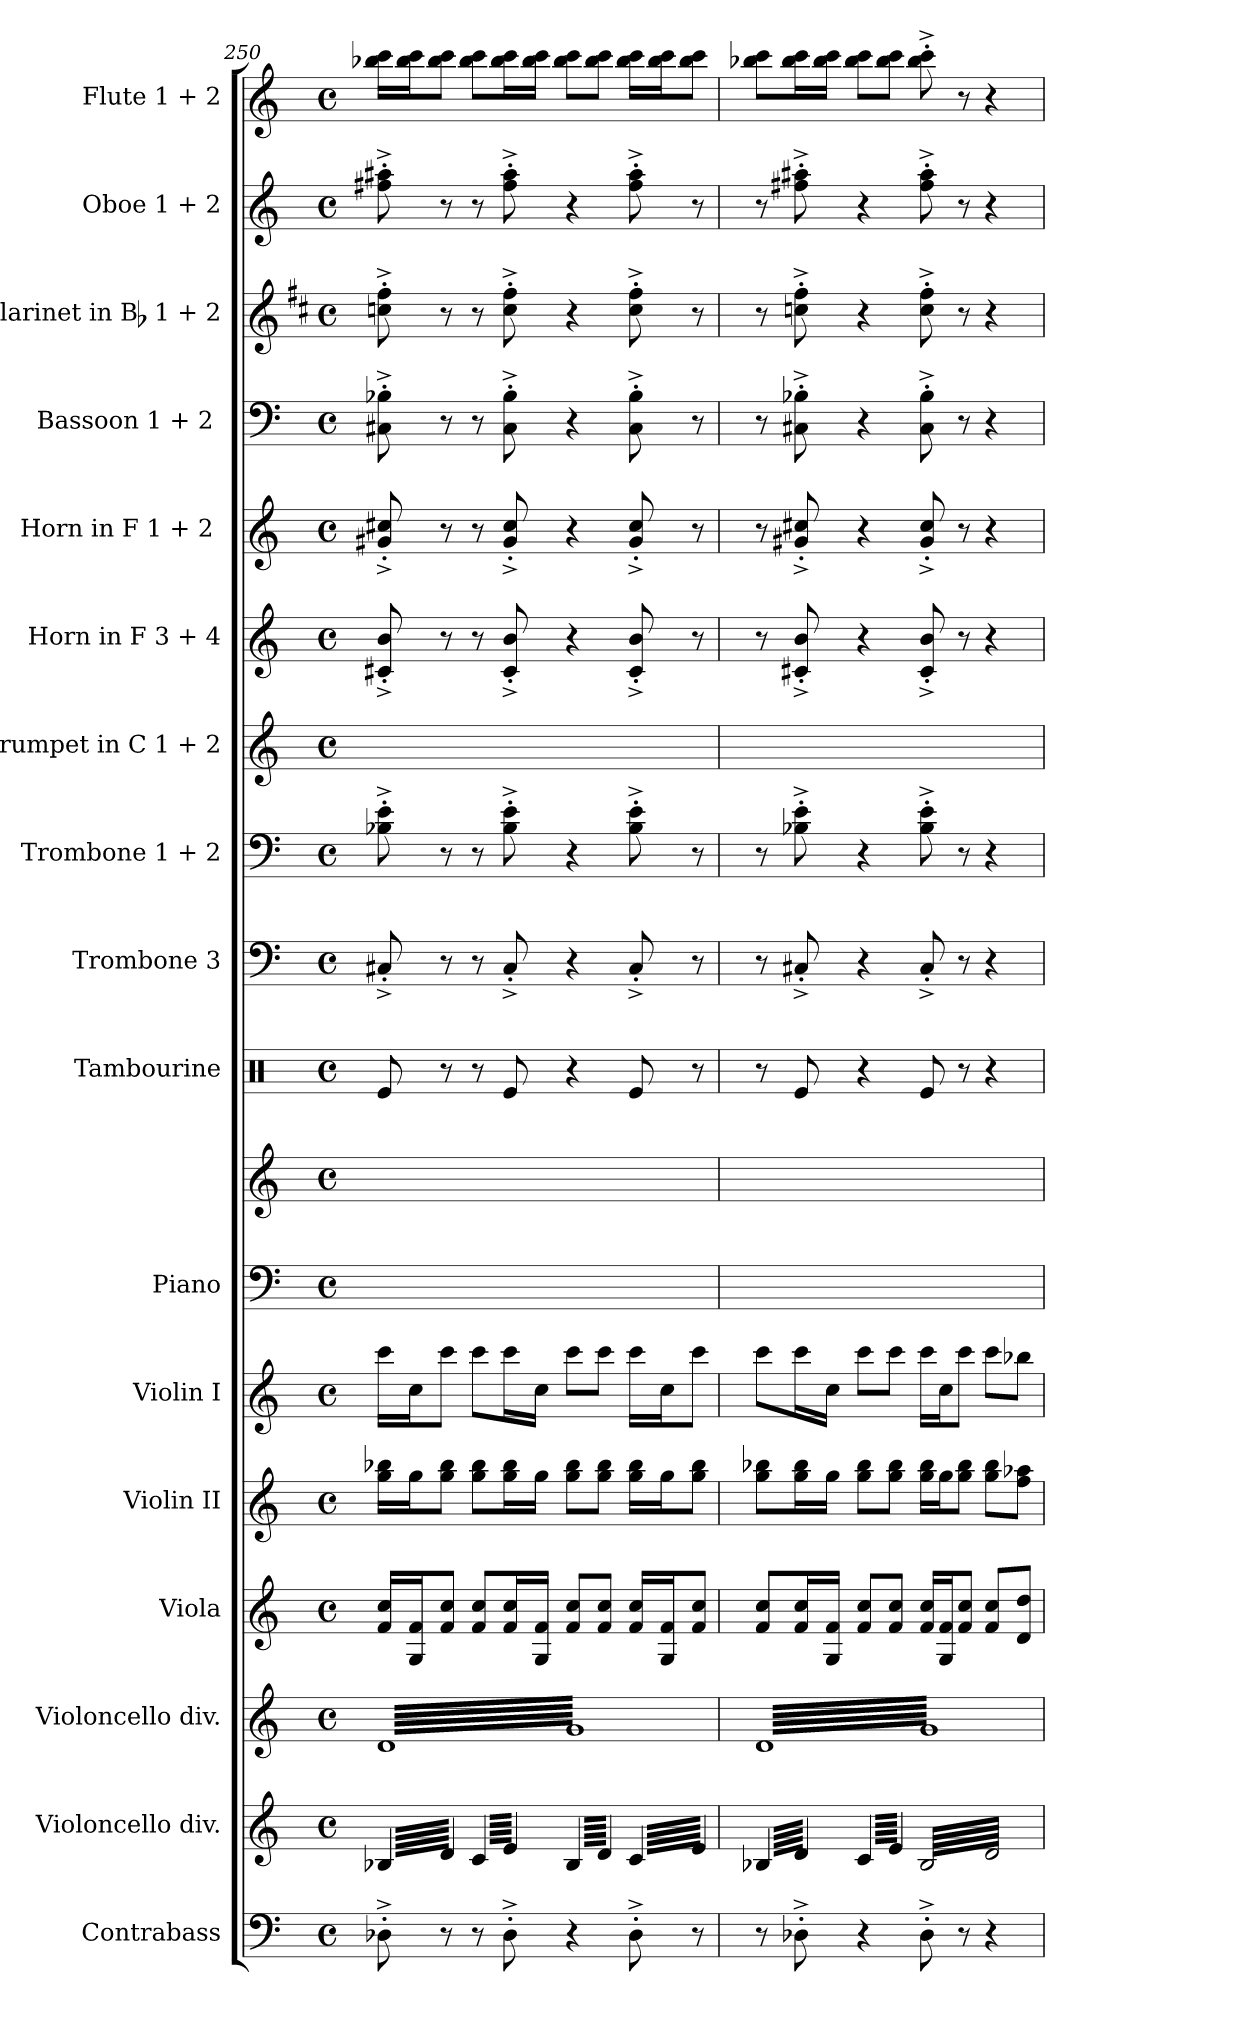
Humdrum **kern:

**kern	**kern	**kern	**kern	**kern	**kern	**kern	**kern	**kern	**kern	**kern	**kern	**kern	**kern	**kern	**kern	**kern	**kern
*part17	*part16	*part15	*part14	*part13	*part12	*part11	*part11	*part10	*part9	*part8	*part7	*part6	*part5	*part4	*part3	*part2	*part1
*staff18	*staff17	*staff16	*staff15	*staff14	*staff13	*staff12	*staff11	*staff10	*staff9	*staff8	*staff7	*staff6	*staff5	*staff4	*staff3	*staff2	*staff1
*I"Contrabass	*I"Violoncello div.	*I"Violoncello div.	*I"Viola	*I"Violin II	*I"Violin I	*I"Piano	*	*I"Tambourine	*I"Trombone 3	*I"Trombone 1 + 2	*I"Trumpet in C 1 + 2	*I"Horn in F 3  + 4	*I"Horn in F 1  + 2 	*I"Bassoon 1  + 2 	*I"Clarinet in Bb 1 + 2	*I"Oboe 1 + 2	*I"Flute 1 + 2
*I'Cb.	*I'Vc.	*I'Vc.	*I'Vla.	*I'Vln. II	*I'Vln. I	*I'Pno.	*	*I'Tamb.	*I'Tbn. 3	*I'Tbn. 1 + 2	*	*I'Hn. 3  + 4	*I'Hn. 1 + 2	*I'Bsn. 1  + 2	*I'Cl. 1 + 2	*I'Ob. 1 + 2	*I'Fl. 1 + 2
*clefF4	*clefG2	*clefG2	*clefG2	*clefG2	*clefG2	*clefF4	*clefG2	*clefX	*clefF4	*clefF4	*clefG2	*clefG2	*clefG2	*clefF4	*clefG2	*clefG2	*clefG2
*ITrd7c12	*	*	*	*	*	*	*	*	*	*	*	*ITrd4c7	*ITrd4c7	*	*ITrd1c2	*	*
*k[]	*k[]	*k[]	*k[]	*k[]	*k[]	*k[]	*k[]	*k[]	*k[]	*k[]	*k[]	*k[b-]	*k[b-]	*k[]	*k[]	*k[]	*k[]
*C:	*C:	*C:	*C:	*C:	*C:	*C:	*C:	*C:	*C:	*C:	*C:	*F:	*F:	*C:	*C:	*C:	*C:
*M4/4	*M4/4	*M4/4	*M4/4	*M4/4	*M4/4	*M4/4	*M4/4	*M4/4	*M4/4	*M4/4	*M4/4	*M4/4	*M4/4	*M4/4	*M4/4	*M4/4	*M4/4
*met(c)	*met(c)	*met(c)	*met(c)	*met(c)	*met(c)	*met(c)	*met(c)	*met(c)	*met(c)	*met(c)	*met(c)	*met(c)	*met(c)	*met(c)	*met(c)	*met(c)	*met(c)
=250	=250	=250	=250	=250	=250	=250	=250	=250	=250	=250	=250	=250	=250	=250	=250	=250	=250
*	*tremolo	*	*	*	*	*	*	*	*	*	*	*	*	*	*	*	*
*	*	*tremolo	*	*	*	*	*	*	*	*	*	*	*	*	*	*	*
8DD-X'^	(64B-XLLLL	(64dLLLL	16f 16ccLL	16gg 16bb-XLL	16cccLL	8ryy	8ryy	8Re/	8C#X'^	8B-X'^ 8e'^	8ryy	8F#X'^ 8e'^	8c#X'^ 8f#X'^	8C#X'^ 8B-X'^	8b-X'^ 8ee'^	8ff#X'^ 8aa#X'^	16bb-X 16cccLL
.	64d)	64g)	.	.	.	.	.	.	.	.	.	.	.	.	.	.	.
.	64B-X	64d	.	.	.	.	.	.	.	.	.	.	.	.	.	.	.
.	64d)	64g)	.	.	.	.	.	.	.	.	.	.	.	.	.	.	.
.	64B-X	64d	16G 16fJ	16ggJ	16ccJ	.	.	.	.	.	.	.	.	.	.	.	16bb- 16cccJ
.	64d)	64g)	.	.	.	.	.	.	.	.	.	.	.	.	.	.	.
.	64B-X	64d	.	.	.	.	.	.	.	.	.	.	.	.	.	.	.
.	64d)	64g)	.	.	.	.	.	.	.	.	.	.	.	.	.	.	.
*	*	*	*	*	*	*	*8va	*	*	*	*	*	*	*	*	*	*
8r	64B-X	64d	8f 8ccJ	8gg 8bb-J	8cccJ	8ryy	8ryy	8r	8r	8r	8ryy	8r	8r	8r	8r	8r	8bb- 8cccJ
.	64d)	64g)	.	.	.	.	.	.	.	.	.	.	.	.	.	.	.
.	64B-X	64d	.	.	.	.	.	.	.	.	.	.	.	.	.	.	.
.	64d)	64g)	.	.	.	.	.	.	.	.	.	.	.	.	.	.	.
.	64B-X	64d	.	.	.	.	.	.	.	.	.	.	.	.	.	.	.
.	64d)	64g)	.	.	.	.	.	.	.	.	.	.	.	.	.	.	.
.	64B-X	64d	.	.	.	.	.	.	.	.	.	.	.	.	.	.	.
.	64d)JJJJ	64g)	.	.	.	.	.	.	.	.	.	.	.	.	.	.	.
8r	(64cLLLL	64d	8f 8ccL	8gg 8bb-L	8cccL	8ryy	8ryy	8r	8r	8r	8ryy	8r	8r	8r	8r	8r	8bb- 8cccL
.	64e)	64g)	.	.	.	.	.	.	.	.	.	.	.	.	.	.	.
.	64c	64d	.	.	.	.	.	.	.	.	.	.	.	.	.	.	.
.	64e)	64g)	.	.	.	.	.	.	.	.	.	.	.	.	.	.	.
.	64c	64d	.	.	.	.	.	.	.	.	.	.	.	.	.	.	.
.	64e)	64g)	.	.	.	.	.	.	.	.	.	.	.	.	.	.	.
.	64c	64d	.	.	.	.	.	.	.	.	.	.	.	.	.	.	.
.	64e)	64g)	.	.	.	.	.	.	.	.	.	.	.	.	.	.	.
8DD-'^	64c	64d	16f 16ccL	16gg 16bb-L	16cccL	8ryy	8ryy	8Re/	8C#'^	8B-'^ 8e'^	8ryy	8F#'^ 8e'^	8c#'^ 8f#'^	8C#'^ 8B-'^	8b-'^ 8ee'^	8ff#'^ 8aa#'^	16bb- 16cccL
.	64e)	64g)	.	.	.	.	.	.	.	.	.	.	.	.	.	.	.
.	64c	64d	.	.	.	.	.	.	.	.	.	.	.	.	.	.	.
.	64e)	64g)	.	.	.	.	.	.	.	.	.	.	.	.	.	.	.
.	64c	64d	16G 16fJJ	16ggJJ	16ccJJ	.	.	.	.	.	.	.	.	.	.	.	16bb- 16cccJJ
.	64e)	64g)	.	.	.	.	.	.	.	.	.	.	.	.	.	.	.
.	64c	64d	.	.	.	.	.	.	.	.	.	.	.	.	.	.	.
.	64e)JJJJ	64g)	.	.	.	.	.	.	.	.	.	.	.	.	.	.	.
4r	(64B-LLLL	64d	8f 8ccL	8gg 8bb-L	8cccL	4ryy	4ryy	4r	4r	4r	4ryy	4r	4r	4r	4r	4r	8bb- 8cccL
.	64d)	64g)	.	.	.	.	.	.	.	.	.	.	.	.	.	.	.
.	64B-	64d	.	.	.	.	.	.	.	.	.	.	.	.	.	.	.
.	64d)	64g)	.	.	.	.	.	.	.	.	.	.	.	.	.	.	.
.	64B-	64d	.	.	.	.	.	.	.	.	.	.	.	.	.	.	.
.	64d)	64g)	.	.	.	.	.	.	.	.	.	.	.	.	.	.	.
.	64B-	64d	.	.	.	.	.	.	.	.	.	.	.	.	.	.	.
.	64d)	64g)	.	.	.	.	.	.	.	.	.	.	.	.	.	.	.
.	64B-	64d	8f 8ccJ	8gg 8bb-J	8cccJ	.	.	.	.	.	.	.	.	.	.	.	8bb- 8cccJ
.	64d)	64g)	.	.	.	.	.	.	.	.	.	.	.	.	.	.	.
.	64B-	64d	.	.	.	.	.	.	.	.	.	.	.	.	.	.	.
.	64d)	64g)	.	.	.	.	.	.	.	.	.	.	.	.	.	.	.
.	64B-	64d	.	.	.	.	.	.	.	.	.	.	.	.	.	.	.
.	64d)	64g)	.	.	.	.	.	.	.	.	.	.	.	.	.	.	.
.	64B-	64d	.	.	.	.	.	.	.	.	.	.	.	.	.	.	.
.	64d)JJJJ	64g)	.	.	.	.	.	.	.	.	.	.	.	.	.	.	.
8DD-'^	(64cLLLL	64d	16f 16ccLL	16gg 16bb-LL	16cccLL	8ryy	8ryy	8Re/	8C#'^	8B-'^ 8e'^	8ryy	8F#'^ 8e'^	8c#'^ 8f#'^	8C#'^ 8B-'^	8b-'^ 8ee'^	8ff#'^ 8aa#'^	16bb- 16cccLL
.	64e)	64g)	.	.	.	.	.	.	.	.	.	.	.	.	.	.	.
.	64c	64d	.	.	.	.	.	.	.	.	.	.	.	.	.	.	.
.	64e)	64g)	.	.	.	.	.	.	.	.	.	.	.	.	.	.	.
.	64c	64d	16G 16fJ	16ggJ	16ccJ	.	.	.	.	.	.	.	.	.	.	.	16bb- 16cccJ
.	64e)	64g)	.	.	.	.	.	.	.	.	.	.	.	.	.	.	.
.	64c	64d	.	.	.	.	.	.	.	.	.	.	.	.	.	.	.
.	64e)	64g)	.	.	.	.	.	.	.	.	.	.	.	.	.	.	.
8r	64c	64d	8f 8ccJ	8gg 8bb-J	8cccJ	8ryy	8ryy	8r	8r	8r	8ryy	8r	8r	8r	8r	8r	8bb- 8cccJ
.	64e)	64g)	.	.	.	.	.	.	.	.	.	.	.	.	.	.	.
.	64c	64d	.	.	.	.	.	.	.	.	.	.	.	.	.	.	.
.	64e)	64g)	.	.	.	.	.	.	.	.	.	.	.	.	.	.	.
.	64c	64d	.	.	.	.	.	.	.	.	.	.	.	.	.	.	.
.	64e)	64g)	.	.	.	.	.	.	.	.	.	.	.	.	.	.	.
.	64c	64d	.	.	.	.	.	.	.	.	.	.	.	.	.	.	.
.	64e)JJJJ	64g)JJJJ	.	.	.	.	.	.	.	.	.	.	.	.	.	.	.
=251	=251	=251	=251	=251	=251	=251	=251	=251	=251	=251	=251	=251	=251	=251	=251	=251	=251
8r	(64B-XLLLL	(64dLLLL	8f 8ccL	8gg 8bb-XL	8cccL	8ryy	8ryy	8r	8r	8r	8ryy	8r	8r	8r	8r	8r	8bb-X 8cccL
.	64d)	64g)	.	.	.	.	.	.	.	.	.	.	.	.	.	.	.
.	64B-X	64d	.	.	.	.	.	.	.	.	.	.	.	.	.	.	.
.	64d)	64g)	.	.	.	.	.	.	.	.	.	.	.	.	.	.	.
.	64B-X	64d	.	.	.	.	.	.	.	.	.	.	.	.	.	.	.
.	64d)	64g)	.	.	.	.	.	.	.	.	.	.	.	.	.	.	.
.	64B-X	64d	.	.	.	.	.	.	.	.	.	.	.	.	.	.	.
.	64d)	64g)	.	.	.	.	.	.	.	.	.	.	.	.	.	.	.
8DD-X'^	64B-X	64d	16f 16ccL	16gg 16bb-L	16cccL	8ryy	8ryy	8Re/	8C#X'^	8B-X'^ 8e'^	8ryy	8F#X'^ 8e'^	8c#X'^ 8f#X'^	8C#X'^ 8B-X'^	8b-X'^ 8ee'^	8ff#X'^ 8aa#X'^	16bb- 16cccL
.	64d)	64g)	.	.	.	.	.	.	.	.	.	.	.	.	.	.	.
.	64B-X	64d	.	.	.	.	.	.	.	.	.	.	.	.	.	.	.
.	64d)	64g)	.	.	.	.	.	.	.	.	.	.	.	.	.	.	.
.	64B-X	64d	16G 16fJJ	16ggJJ	16ccJJ	.	.	.	.	.	.	.	.	.	.	.	16bb- 16cccJJ
.	64d)	64g)	.	.	.	.	.	.	.	.	.	.	.	.	.	.	.
.	64B-X	64d	.	.	.	.	.	.	.	.	.	.	.	.	.	.	.
.	64d)JJJJ	64g)	.	.	.	.	.	.	.	.	.	.	.	.	.	.	.
4r	(64cLLLL	64d	8f 8ccL	8gg 8bb-L	8cccL	8ryy	8ryy	4r	4r	4r	8ryy	4r	4r	4r	4r	4r	8bb- 8cccL
.	64e)	64g)	.	.	.	.	.	.	.	.	.	.	.	.	.	.	.
.	64c	64d	.	.	.	.	.	.	.	.	.	.	.	.	.	.	.
.	64e)	64g)	.	.	.	.	.	.	.	.	.	.	.	.	.	.	.
.	64c	64d	.	.	.	.	.	.	.	.	.	.	.	.	.	.	.
.	64e)	64g)	.	.	.	.	.	.	.	.	.	.	.	.	.	.	.
.	64c	64d	.	.	.	.	.	.	.	.	.	.	.	.	.	.	.
.	64e)	64g)	.	.	.	.	.	.	.	.	.	.	.	.	.	.	.
.	64c	64d	8f 8ccJ	8gg 8bb-J	8cccJ	8ryy	8ryy	.	.	.	8ryy	.	.	.	.	.	8bb- 8cccJ
.	64e)	64g)	.	.	.	.	.	.	.	.	.	.	.	.	.	.	.
.	64c	64d	.	.	.	.	.	.	.	.	.	.	.	.	.	.	.
.	64e)	64g)	.	.	.	.	.	.	.	.	.	.	.	.	.	.	.
.	64c	64d	.	.	.	.	.	.	.	.	.	.	.	.	.	.	.
.	64e)	64g)	.	.	.	.	.	.	.	.	.	.	.	.	.	.	.
.	64c	64d	.	.	.	.	.	.	.	.	.	.	.	.	.	.	.
.	64e)JJJJ	64g)	.	.	.	.	.	.	.	.	.	.	.	.	.	.	.
8DD-'^	(64B-LLLL	64d	16f 16ccLL	16gg 16bb-LL	16cccLL	8ryy	8ryy	8Re/	8C#'^	8B-'^ 8e'^	8ryy	8F#'^ 8e'^	8c#'^ 8f#'^	8C#'^ 8B-'^	8b-'^ 8ee'^	8ff#'^ 8aa#'^	8bb-'^ 8ccc'^
.	64d)	64g)	.	.	.	.	.	.	.	.	.	.	.	.	.	.	.
.	64B-	64d	.	.	.	.	.	.	.	.	.	.	.	.	.	.	.
.	64d)	64g)	.	.	.	.	.	.	.	.	.	.	.	.	.	.	.
.	64B-	64d	16G 16fJ	16ggJ	16ccJ	.	.	.	.	.	.	.	.	.	.	.	.
.	64d)	64g)	.	.	.	.	.	.	.	.	.	.	.	.	.	.	.
.	64B-	64d	.	.	.	.	.	.	.	.	.	.	.	.	.	.	.
.	64d)	64g)	.	.	.	.	.	.	.	.	.	.	.	.	.	.	.
8r	64B-	64d	8f 8ccJ	8gg 8bb-J	8cccJ	8ryy	8ryy	8r	8r	8r	8ryy	8r	8r	8r	8r	8r	8r
.	64d)	64g)	.	.	.	.	.	.	.	.	.	.	.	.	.	.	.
.	64B-	64d	.	.	.	.	.	.	.	.	.	.	.	.	.	.	.
.	64d)	64g)	.	.	.	.	.	.	.	.	.	.	.	.	.	.	.
.	64B-	64d	.	.	.	.	.	.	.	.	.	.	.	.	.	.	.
.	64d)	64g)	.	.	.	.	.	.	.	.	.	.	.	.	.	.	.
.	64B-	64d	.	.	.	.	.	.	.	.	.	.	.	.	.	.	.
.	64d)	64g)	.	.	.	.	.	.	.	.	.	.	.	.	.	.	.
4r	64B-	64d	8f 8ccL	8gg 8bb-L	8cccL	4ryy	4ryy	4r	4r	4r	4ryy	4r	4r	4r	4r	4r	4r
.	64d)	64g)	.	.	.	.	.	.	.	.	.	.	.	.	.	.	.
.	64B-	64d	.	.	.	.	.	.	.	.	.	.	.	.	.	.	.
.	64d)	64g)	.	.	.	.	.	.	.	.	.	.	.	.	.	.	.
.	64B-	64d	.	.	.	.	.	.	.	.	.	.	.	.	.	.	.
.	64d)	64g)	.	.	.	.	.	.	.	.	.	.	.	.	.	.	.
.	64B-	64d	.	.	.	.	.	.	.	.	.	.	.	.	.	.	.
.	64d)	64g)	.	.	.	.	.	.	.	.	.	.	.	.	.	.	.
.	64B-	64d	8d 8ddJ	8ff 8aa-XJ	8bb-XJ	.	.	.	.	.	.	.	.	.	.	.	.
.	64d)	64g)	.	.	.	.	.	.	.	.	.	.	.	.	.	.	.
.	64B-	64d	.	.	.	.	.	.	.	.	.	.	.	.	.	.	.
.	64d)	64g)	.	.	.	.	.	.	.	.	.	.	.	.	.	.	.
.	64B-	64d	.	.	.	.	.	.	.	.	.	.	.	.	.	.	.
.	64d)	64g)	.	.	.	.	.	.	.	.	.	.	.	.	.	.	.
.	64B-	64d	.	.	.	.	.	.	.	.	.	.	.	.	.	.	.
.	64d)JJJJ	64g)JJJJ	.	.	.	.	.	.	.	.	.	.	.	.	.	.	.
*	*	*Xtremolo	*	*	*	*	*	*	*	*	*	*	*	*	*	*	*
*	*Xtremolo	*	*	*	*	*	*	*	*	*	*	*	*	*	*	*	*
.	.	.	.	.	.	.	.	.	.	.	.	.	.	.	.	.	.
.	.	.	.	.	.	.	.	.	.	.	.	.	.	.	.	.	.
.	.	.	.	.	.	.	.	.	.	.	.	.	.	.	.	.	.
.	.	.	.	.	.	.	.	.	.	.	.	.	.	.	.	.	.
.	.	.	.	.	.	.	.	.	.	.	.	.	.	.	.	.	.
.	.	.	.	.	.	.	.	.	.	.	.	.	.	.	.	.	.
.	.	.	.	.	.	.	.	.	.	.	.	.	.	.	.	.	.
.	.	.	.	.	.	.	.	.	.	.	.	.	.	.	.	.	.
.	.	.	.	.	.	.	.	.	.	.	.	.	.	.	.	.	.
.	.	.	.	.	.	.	.	.	.	.	.	.	.	.	.	.	.
.	.	.	.	.	.	.	.	.	.	.	.	.	.	.	.	.	.
.	.	.	.	.	.	.	.	.	.	.	.	.	.	.	.	.	.
.	.	.	.	.	.	.	.	.	.	.	.	.	.	.	.	.	.
.	.	.	.	.	.	.	.	.	.	.	.	.	.	.	.	.	.
.	.	.	.	.	.	.	.	.	.	.	.	.	.	.	.	.	.
.	.	.	.	.	.	.	.	.	.	.	.	.	.	.	.	.	.
.	.	.	.	.	.	.	.	.	.	.	.	.	.	.	.	.	.
.	.	.	.	.	.	.	.	.	.	.	.	.	.	.	.	.	.
.	.	.	.	.	.	.	.	.	.	.	.	.	.	.	.	.	.
.	.	.	.	.	.	.	.	.	.	.	.	.	.	.	.	.	.
.	.	.	.	.	.	.	.	.	.	.	.	.	.	.	.	.	.
.	.	.	.	.	.	.	.	.	.	.	.	.	.	.	.	.	.
.	.	.	.	.	.	.	.	.	.	.	.	.	.	.	.	.	.
.	.	.	.	.	.	.	.	.	.	.	.	.	.	.	.	.	.
.	.	.	.	.	.	.	.	.	.	.	.	.	.	.	.	.	.
.	.	.	.	.	.	.	.	.	.	.	.	.	.	.	.	.	.
.	.	.	.	.	.	.	.	.	.	.	.	.	.	.	.	.	.
.	.	.	.	.	.	.	.	.	.	.	.	.	.	.	.	.	.
.	.	.	.	.	.	.	.	.	.	.	.	.	.	.	.	.	.
.	.	.	.	.	.	.	.	.	.	.	.	.	.	.	.	.	.
.	.	.	.	.	.	.	.	.	.	.	.	.	.	.	.	.	.
.	.	.	.	.	.	.	.	.	.	.	.	.	.	.	.	.	.
*	*	*	*	*	*	*	*X8va	*	*	*	*	*	*	*	*	*	*
=	=	=	=	=	=	=	=	=	=	=	=	=	=	=	=	=	=
*-	*-	*-	*-	*-	*-	*-	*-	*-	*-	*-	*-	*-	*-	*-	*-	*-	*-
